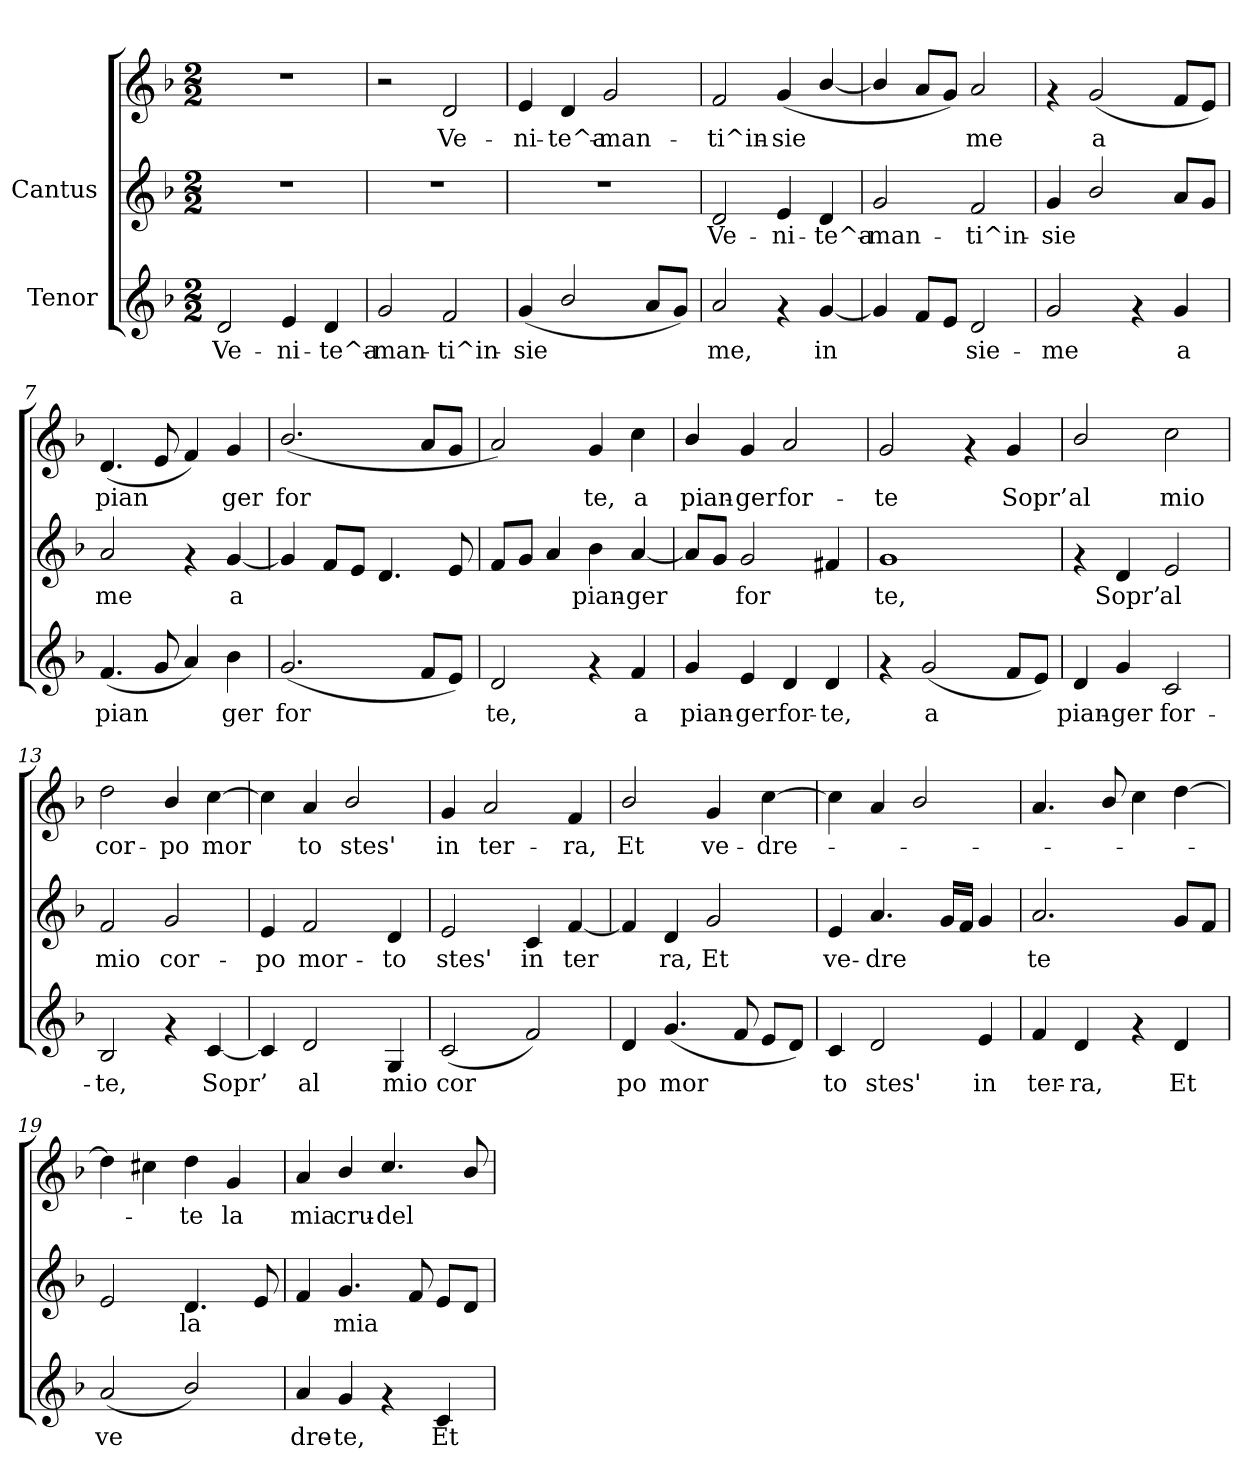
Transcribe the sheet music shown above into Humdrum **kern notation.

**kern	**text	**kern	**text	**kern	**text
*part2	*part2	*part1	*part1	*part1	*part1
*staff3	*staff3	*staff2	*staff2	*staff1	*staff1
*I"Tenor	*	*I"Cantus	*	*	*
!!LO:PB:g=z
*stria5	*	*stria5	*	*stria5	*
*clefG2	*	*clefG2	*	*clefG2	*
*k[b-]	*	*k[b-]	*	*k[b-]	*
*F:	*	*F:	*	*F:	*
*M2/2	*	*M2/2	*	*M2/2	*
*MM144	*	*MM144	*	*MM144	*
=1	=1	=1	=1	=1	=1
!	!LO:LY:b:cj	!	!	!	!
2d/	Ve-	1r	.	1r	.
!	!LO:LY:b:cj	!	!	!	!
4e/	-ni-	.	.	.	.
!	!LO:LY:b:cj	!	!	!	!
4d/	-te^a-	.	.	.	.
=2	=2	=2	=2	=2	=2
!	!LO:LY:b:cj	!	!	!	!
2g/	-man-	1r	.	2r	.
!	!LO:LY:b:cj	!	!	!	!LO:LY:b:cj
2f/	-ti^in-	.	.	2d/	Ve-
=3	=3	=3	=3	=3	=3
!	!LO:LY:b:cj	!	!	!	!LO:LY:b:cj
(<4g/	-sie-	1r	.	4e/	-ni-
!	!LO:LY:b:cj	!	!	!	!LO:LY:b:cj
2b-/	--	.	.	4d/	-te^a-
!	!	!	!	!	!LO:LY:b:cj
.	.	.	.	2g/	-man-
!	!LO:LY:b:cj	!	!	!	!
8a/L	--	.	.	.	.
!	!LO:LY:b:cj	!	!	!	!
8g/J)	--	.	.	.	.
=4	=4	=4	=4	=4	=4
!	!LO:LY:b:cj	!	!LO:LY:b:cj	!	!LO:LY:b:cj
2a/	-me,	2d/	-Ve-	2f/	-ti^in-
!	!	!	!LO:LY:b:cj	!	!LO:LY:b:cj
4rf	.	4e/	-ni-	(<4g/	-sie-
!	!LO:LY:b:cj	!	!LO:LY:b:cj	!	!LO:LY:b:cj
[<4g/	in-	4d/	-te^a-	[<4b-/	--
=5	=5	=5	=5	=5	=5
!	!LO:LY:b:cj	!	!LO:LY:b:cj	!	!LO:LY:b:cj
4g/]	-	2g/	man-	4b-/]	-
!	!LO:LY:b:cj	!	!	!	!LO:LY:b:cj
8f/L	.	.	.	8a/L	.
!	!LO:LY:b:cj	!	!	!	!LO:LY:b:cj
8e/J	.	.	.	8g/J)	.
!	!LO:LY:b:cj	!	!LO:LY:b:cj	!	!LO:LY:b:cj
2d/	sie-	2f/	-ti^in-	2a/	me
!!LO:LB:g=z
=6	=6	=6	=6	=6	=6
!	!LO:LY:b:cj	!	!LO:LY:b:cj	!	!
2g/	-me	4g/	sie-	4rf	.
!	!	!	!LO:LY:b:cj	!	!LO:LY:b:cj
.	.	2b-/	--	(<2g/	-a
4rf	.	.	.	.	.
!	!LO:LY:b:cj	!	!LO:LY:b:cj	!	!LO:LY:b:cj
4g/	a	8a/L	--	8f/L	.
!	!	!	!LO:LY:b:cj	!	!LO:LY:b:cj
.	.	8g/J	--	8e/J)	.
=7	=7	=7	=7	=7	=7
!	!LO:LY:b:cj	!	!LO:LY:b:cj	!	!LO:LY:b:cj
(<4.f/	pian-	2a/	me	(<4.d/	-pian-
!	!LO:LY:b:cj	!	!	!	!LO:LY:b:cj
8g/	-	.	.	8e/	-
!	!LO:LY:b:cj	!	!	!	!LO:LY:b:cj
4a/)	.	4rf	.	4f/)	.
!	!LO:LY:b:cj	!	!LO:LY:b:cj	!	!LO:LY:b:cj
4b-\	ger	[<4g/	a	4g/	ger
=8	=8	=8	=8	=8	=8
!	!LO:LY:b:cj	!	!	!	!LO:LY:b:cj
(<2.g/	for-	4g/]	.	(<2.b-/	for-
.	.	8f/L	.	.	.
.	.	8e/J	.	.	.
.	.	4.d/	.	.	.
!	!LO:LY:b:cj	!	!	!	!LO:LY:b:cj
8f/L	--	.	.	8a/L	--
!	!LO:LY:b:cj	!	!	!	!LO:LY:b:cj
8e/J)	--	8e/	.	8g/J	--
=9	=9	=9	=9	=9	=9
!	!LO:LY:b:cj	!	!LO:LY:b:cj	!	!LO:LY:b:cj
2d/	-te,	8f/L	.	2a/)	-
!	!	!	!LO:LY:b:cj	!	!
.	.	8g/J	.	.	.
!	!	!	!LO:LY:b:cj	!	!
.	.	4a/	.	.	.
!	!	!	!LO:LY:b:cj	!	!LO:LY:b:cj
4rf	.	4b-\	pian-	4g/	te,
!	!LO:LY:b:cj	!	!LO:LY:b:cj	!	!LO:LY:b:cj
4f/	a	[<4a/	-ger	4cc\	a
=10	=10	=10	=10	=10	=10
!	!LO:LY:b:cj	!	!LO:LY:b:cj	!	!LO:LY:b:cj
4g/	pian-	8a/L]	-	4b-/	pian-
!	!	!	!LO:LY:b:cj	!	!
.	.	8g/J	.	.	.
!	!LO:LY:b:cj	!	!LO:LY:b:cj	!	!LO:LY:b:cj
4e/	-ger	2g/	for-	4g/	-ger
!	!LO:LY:b:cj	!	!	!	!LO:LY:b:cj
4d/	for-	.	.	2a/	for-
!	!LO:LY:b:cj	!	!LO:LY:b:cj	!	!
4d/	-te,	4f#X/	--	.	.
!!LO:LB:g=z
=11	=11	=11	=11	=11	=11
!	!	!	!LO:LY:b:cj	!	!LO:LY:b:cj
4rf	.	1g	te,	2g/	-te
!	!LO:LY:b:cj	!	!	!	!
(<2g/	a	.	.	.	.
.	.	.	.	4rf	.
!	!LO:LY:b:cj	!	!	!	!LO:LY:b:cj
8f/L	.	.	.	4g/	Sopr’
!	!LO:LY:b:cj	!	!	!	!
8e/J)	.	.	.	.	.
=12	=12	=12	=12	=12	=12
!	!LO:LY:b:cj	!	!	!	!LO:LY:b:cj
4d/	pian-	4rf	.	2b-/	al
!	!LO:LY:b:cj	!	!LO:LY:b:cj	!	!
4g/	-ger	4d/	Sopr’	.	.
!	!LO:LY:b:cj	!	!LO:LY:b:cj	!	!LO:LY:b:cj
2c/	for-	2e/	al	2cc\	mio
=13	=13	=13	=13	=13	=13
!	!LO:LY:b:cj	!	!LO:LY:b:cj	!	!LO:LY:b:cj
2B-/	-te,	2f/	-mio	2dd\	cor-
!	!	!	!LO:LY:b:cj	!	!LO:LY:b:cj
4rf	.	2g/	cor-	4b-/	-po
!	!LO:LY:b:cj	!	!	!	!LO:LY:b:cj
[<4c/	Sopr’	.	.	[>4cc\	mor-
=14	=14	=14	=14	=14	=14
!	!LO:LY:b:cj	!	!LO:LY:b:cj	!	!LO:LY:b:cj
4c/]	.	4e/	po	4cc\]	-
!	!LO:LY:b:cj	!	!LO:LY:b:cj	!	!LO:LY:b:cj
2d/	al	2f/	mor-	4a/	to
!	!	!	!	!	!LO:LY:b:cj
.	.	.	.	2b-/	stes'
!	!LO:LY:b:cj	!	!LO:LY:b:cj	!	!
4G/	mio	4d/	-to	.	.
=15	=15	=15	=15	=15	=15
!	!LO:LY:b:cj	!	!LO:LY:b:cj	!	!LO:LY:b:cj
(<2c/	cor-	2e/	stes'	4g/	in
!	!	!	!	!	!LO:LY:b:cj
.	.	.	.	2a/	ter-
!	!LO:LY:b:cj	!	!LO:LY:b:cj	!	!
2f/)	--	4c/	in	.	.
!	!	!	!LO:LY:b:cj	!	!LO:LY:b:cj
.	.	[<4f/	ter-	4f/	-ra,
!!LO:LB:g=z
=16	=16	=16	=16	=16	=16
!	!LO:LY:b:cj	!	!LO:LY:b:cj	!	!LO:LY:b:cj
4d/	-po	4f/]	-	2b-/	-Et
!	!LO:LY:b:cj	!	!LO:LY:b:cj	!	!
(<4.g/	mor-	4d/	ra,	.	.
!	!	!	!LO:LY:b:cj	!	!LO:LY:b:cj
.	.	2g/	Et	4g/	ve-
!	!LO:LY:b:cj	!	!	!	!
8f/	--	.	.	.	.
!	!LO:LY:b:cj	!	!	!	!LO:LY:b:cj
8e/L	--	.	.	[>4cc\	-dre-
!	!LO:LY:b:cj	!	!	!	!
8d/J)	--	.	.	.	.
=17	=17	=17	=17	=17	=17
!	!LO:LY:b:cj	!	!LO:LY:b:cj	!	!
4c/	-to	4e/	ve-	4cc\]	.
!	!LO:LY:b:cj	!	!LO:LY:b:cj	!	!
2d/	stes'	4.a/	-dre-	4a/	.
.	.	.	.	2b-/	.
!	!	!	!LO:LY:b:cj	!	!
.	.	16g/L	--	.	.
!	!	!	!LO:LY:b:cj	!	!
.	.	16f/J	--	.	.
!	!LO:LY:b:cj	!	!LO:LY:b:cj	!	!
4e/	in	4g/	--	.	.
=18	=18	=18	=18	=18	=18
!	!LO:LY:b:cj	!	!LO:LY:b:cj	!	!
4f/	ter-	2.a/	-te	4.a/	.
!	!LO:LY:b:cj	!	!	!	!
4d/	-ra,	.	.	.	.
.	.	.	.	8b-/	.
4rf	.	.	.	4cc\	.
!	!LO:LY:b:cj	!	!LO:LY:b:cj	!	!
4d/	Et	8g/L	.	[>4dd\	.
!	!	!	!LO:LY:b:cj	!	!
.	.	8f/J	.	.	.
=19	=19	=19	=19	=19	=19
!	!LO:LY:b:cj	!	!LO:LY:b:cj	!	!LO:LY:b:cj
(<2a/	ve-	2e/	.	4dd\]	.
!	!	!	!	!	!LO:LY:b:cj
.	.	.	.	4cc#X\	.
!	!LO:LY:b:cj	!	!LO:LY:b:cj	!	!LO:LY:b:cj
2b-/)	--	4.d/	la	4dd\	te
!	!	!	!	!	!LO:LY:b:cj
.	.	.	.	4g/	la
!	!	!	!LO:LY:b:cj	!	!
.	.	8e/	.	.	.
=20	=20	=20	=20	=20	=20
!	!LO:LY:b:cj	!	!LO:LY:b:cj	!	!LO:LY:b:cj
4a/	-dre-	4f/	.	4a/	mia
!	!LO:LY:b:cj	!	!LO:LY:b:cj	!	!LO:LY:b:cj
4g/	-te,	4.g/	mia	4b-/	cru-
!	!	!	!	!	!LO:LY:b:cj
4rf	.	.	.	4.cc/	-del
!	!	!	!LO:LY:b:cj	!	!
.	.	8f/	.	.	.
!	!LO:LY:b:cj	!	!LO:LY:b:cj	!	!
4c/	Et	8e/L	.	.	.
!	!	!	!LO:LY:b:cj	!	!LO:LY:b:cj
.	.	8d/J	.	8b-/	.
=	=	=	=	=	=
*-	*-	*-	*-	*-	*-
